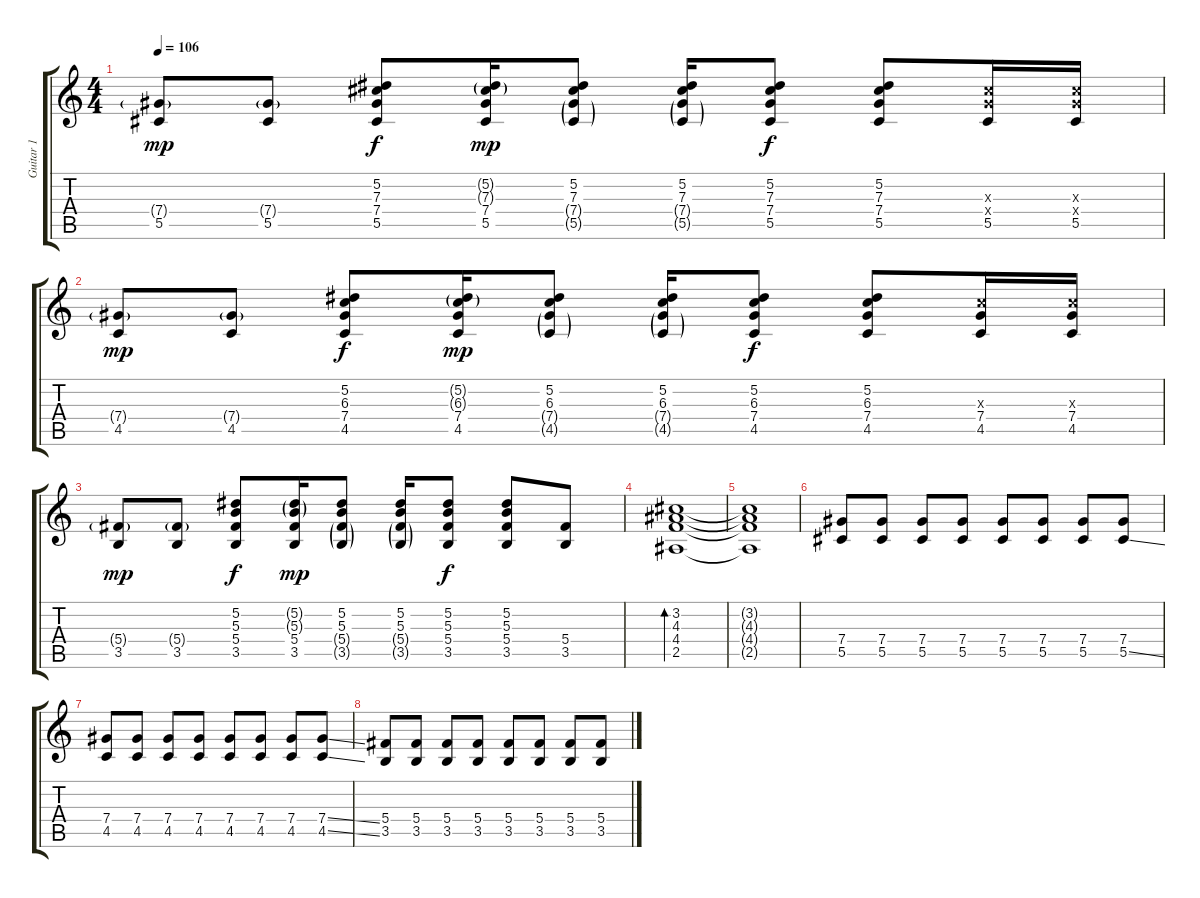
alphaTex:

\track ("Guitar 1" "Guitar 1") {instrument electricguitarmuted}
\staff {score tabs}
\tuning (Eb4 Bb3 Gb3 Db3 Ab2 Eb2) {hide}
\ts (4 4)
\tempo 106
\clef g2
\ks c
(7.4{g} 5.5).8{dy mp} (7.4{g} 5.5).8 (5.2 7.3 7.4 5.5).8{dy f} (5.2{g} 7.3{g} 7.4 5.5).16{dy mp} (5.2 7.3 7.4{g} 5.5{g}).8 (5.2 7.3 7.4{g} 5.5{g}).16 (5.2 7.3 7.4 5.5).8{dy f} (5.2 7.3 7.4 5.5).8 (7.3{x} 7.4{x} 5.5).16 (7.3{x} 7.4{x} 5.5).16 |
(7.4{g} 4.5).8{dy mp} (7.4{g} 4.5).8 (5.2 6.3 7.4 4.5).8{dy f} (5.2{g} 6.3{g} 7.4 4.5).16{dy mp} (5.2 6.3 7.4{g} 4.5{g}).8 (5.2 6.3 7.4{g} 4.5{g}).16 (5.2 6.3 7.4 4.5).8{dy f} (5.2 6.3 7.4 4.5).8 (6.3{x} 7.4 4.5).16 (6.3{x} 7.4 4.5).16 |
(5.4{g} 3.5).8{dy mp} (5.4{g} 3.5).8 (5.2 5.3 5.4 3.5).8{dy f} (5.2{g} 5.3{g} 5.4 3.5).16{dy mp} (5.2 5.3 5.4{g} 3.5{g}).8 (5.2 5.3 5.4{g} 3.5{g}).16 (5.2 5.3 5.4 3.5).8{dy f} (5.2 5.3 5.4 3.5).8 (5.4 3.5).8 |
(3.2 4.3 4.4 2.5).1{bd 60} |
(3.2{t} 4.3{t} 4.4{t} 2.5{t}).1 |
(7.4 5.5).8 (7.4 5.5).8 (7.4 5.5).8 (7.4 5.5).8 (7.4 5.5).8 (7.4 5.5).8 (7.4 5.5).8 (7.4 5.5{ss}).8 |
(7.4 4.5).8 (7.4 4.5).8 (7.4 4.5).8 (7.4 4.5).8 (7.4 4.5).8 (7.4 4.5).8 (7.4 4.5).8 (7.4{ss} 4.5{ss}).8 |
(5.4 3.5).8 (5.4 3.5).8 (5.4 3.5).8 (5.4 3.5).8 (5.4 3.5).8 (5.4 3.5).8 (5.4 3.5).8 (5.4{ss} 3.5{ss}).8
